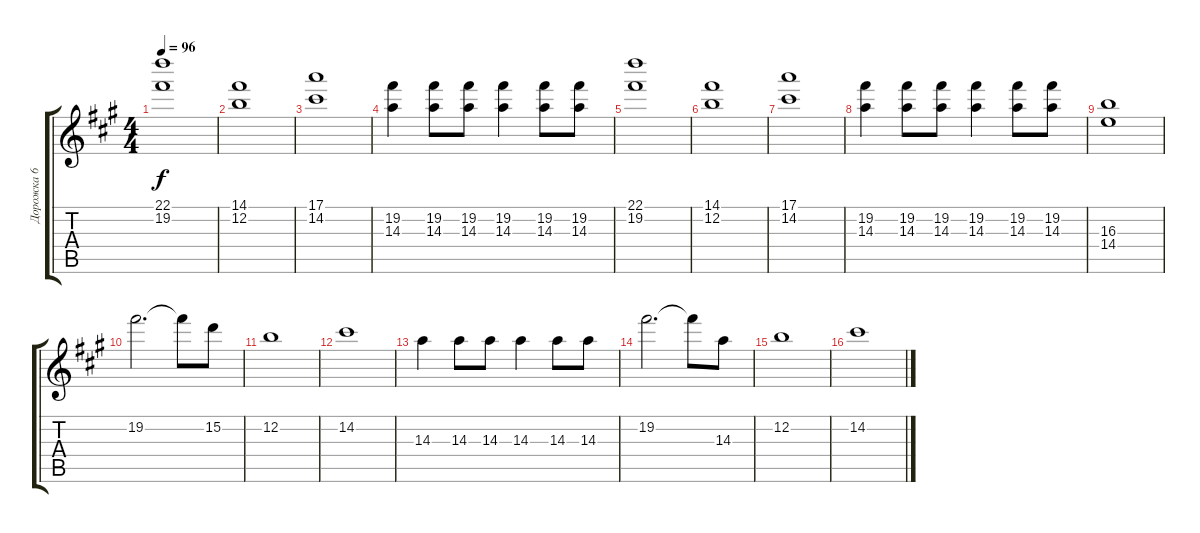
\track ("Дорожка 6" "Дорожка 6") {solo instrument distortionguitar}
\staff {score tabs}
\tuning (E4 B3 G3 D3 A2 E2) {hide}
\ts (4 4)
\tempo 96
\clef g2
\ks f#minor
(22.1 19.2).1{dy f} |
(14.1 12.2).1 |
(17.1 14.2).1 |
(19.2 14.3).4 (19.2 14.3).8 (19.2 14.3).8 (19.2 14.3).4 (19.2 14.3).8 (19.2 14.3).8 |
(22.1 19.2).1 |
(14.1 12.2).1 |
(17.1 14.2).1 |
(19.2 14.3).4 (19.2 14.3).8 (19.2 14.3).8 (19.2 14.3).4 (19.2 14.3).8 (19.2 14.3).8 |
(16.3 14.4).1 |
19.2.2{d} 19.2{t}.8 15.2.8 |
12.2.1 |
14.2.1 |
14.3.4 14.3.8 14.3.8 14.3.4 14.3.8 14.3.8 |
19.2.2{d} 19.2{t}.8 14.3.8 |
12.2.1 |
14.2.1
